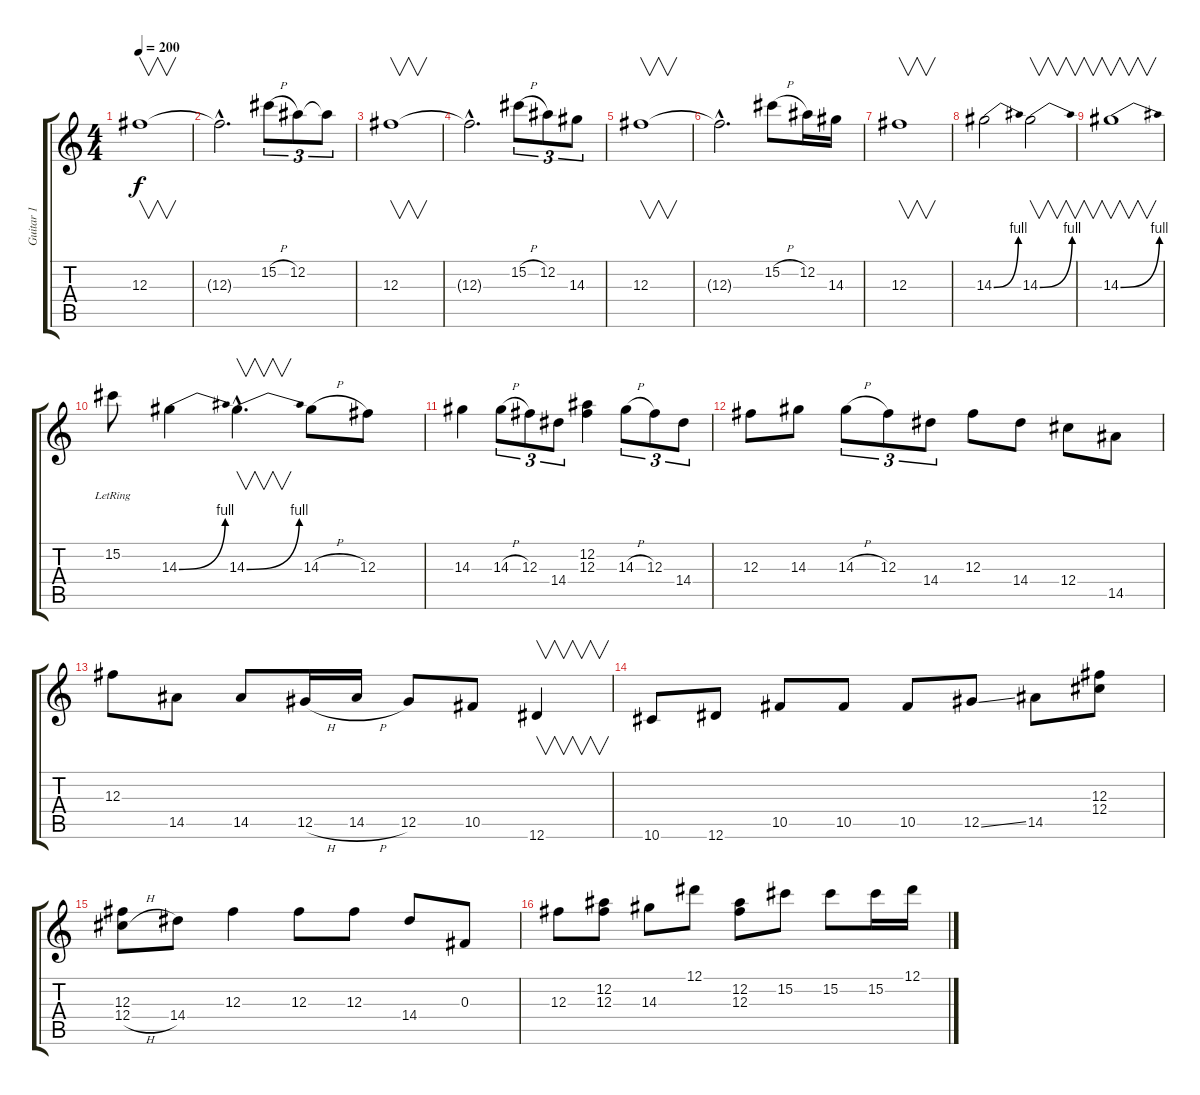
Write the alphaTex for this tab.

\track ("Guitar 1" "Guitar 1") {instrument distortionguitar}
\staff {score tabs}
\tuning (Eb4 Bb3 Gb3 Db3 Ab2 Eb2) {hide}
\ts (4 4)
\tempo 200
\clef g2
\ks c
12.3.1{v dy f} |
12.3{hac t}.2{d} 15.2{h}.8{tu (3 2)} 12.2.8{tu (3 2)} 12.2{t}.8{tu (3 2)} |
12.3.1{v} |
12.3{hac t}.2{d} 15.2{h}.8{tu (3 2)} 12.2.8{tu (3 2)} 14.3.8{tu (3 2)} |
12.3.1{v} |
12.3{hac t}.2{d} 15.2{h}.8 12.2.16 14.3.16 |
12.3.1{v} |
14.3{be (bend 0 0 60 4)}.2 14.3{be (bend 0 0 60 4)}.2{v} |
14.3{be (bend 0 0 60 4)}.1{v} |
15.2{lr}.8 14.3{be (bend 0 0 60 4)}.4 14.3{be (bend 0 0 60 4) hac}.4{v d} 14.3{h}.8 12.3.8 |
14.3.4 14.3{h}.8{tu (3 2)} 12.3.8{tu (3 2)} 14.4.8{tu (3 2)} (12.2 12.3).4 14.3{h}.8{tu (3 2)} 12.3.8{tu (3 2)} 14.4.8{tu (3 2)} |
12.3.8 14.3.8 14.3{h}.8{tu (3 2)} 12.3.8{tu (3 2)} 14.4.8{tu (3 2)} 12.3.8 14.4.8 12.4.8 14.5.8 |
12.3.8 14.5.8 14.5.8 12.5{h}.16 14.5{h}.16 12.5.8 10.5.8 12.6.4{v} |
10.6.8 12.6.8 10.5.8 10.5.8 10.5.8 12.5{ss}.8 14.5.8 (12.3 12.4).8 |
(12.3 12.4{h}).8 14.4.8 12.3.4 12.3.8 12.3.8 14.4.8 0.3.8 |
12.3.8 (12.2 12.3).8 14.3.8 12.1.8 (12.2 12.3).8 15.2.8 15.2.8 15.2.16 12.1.16
